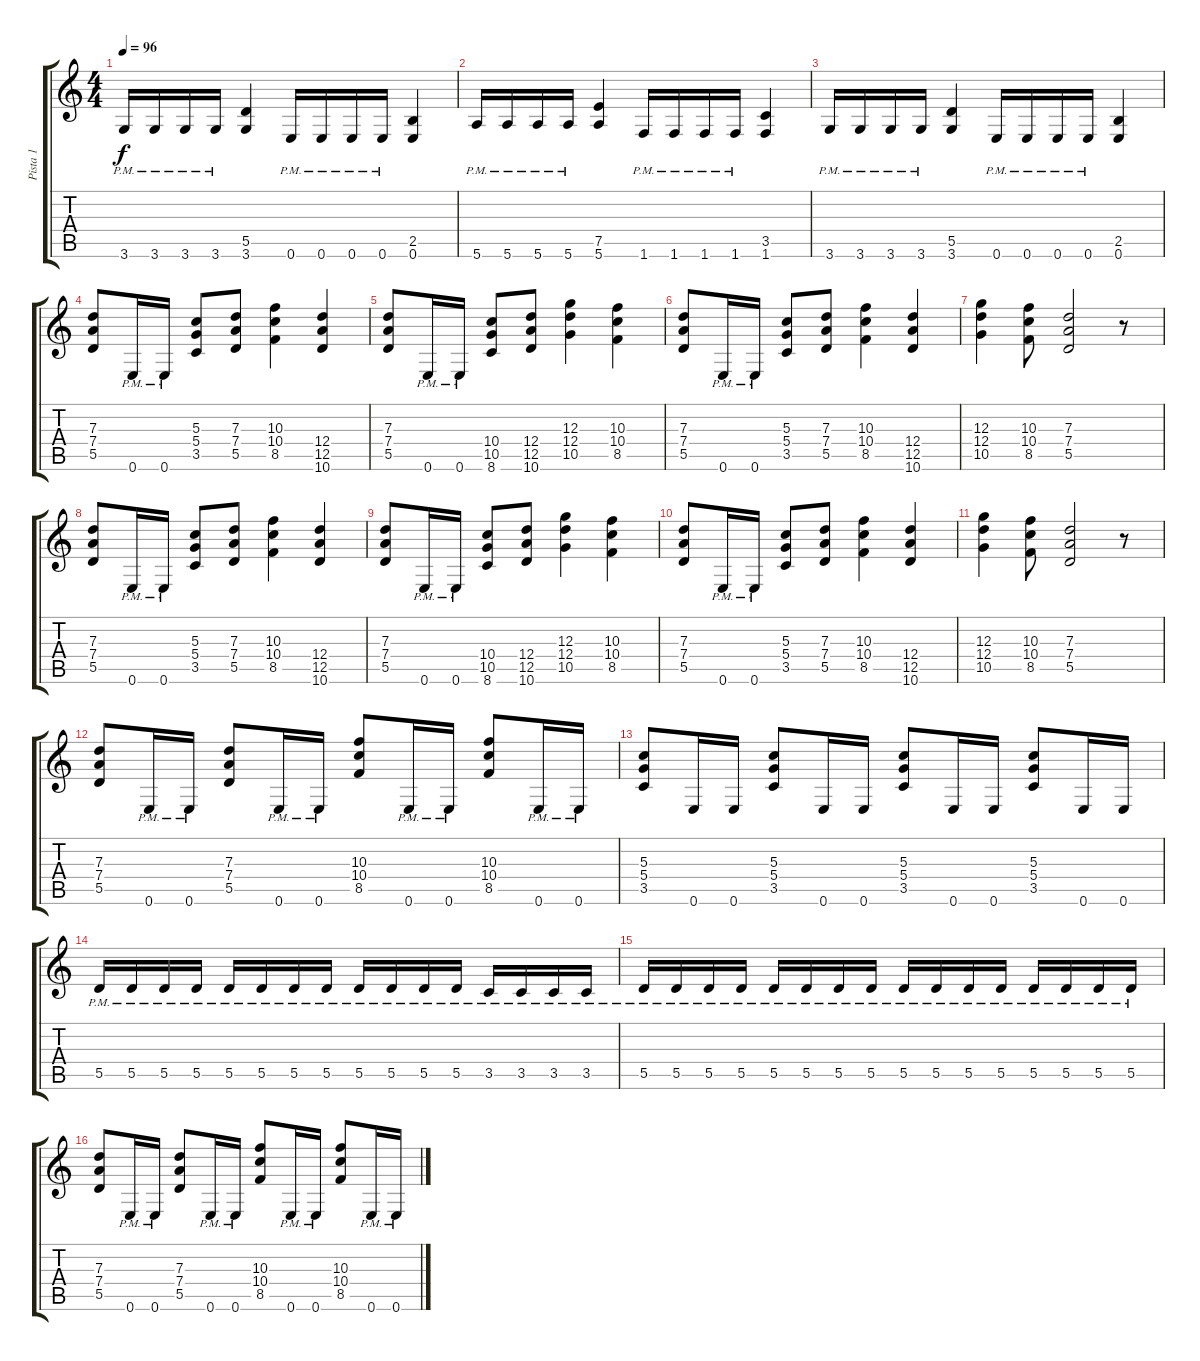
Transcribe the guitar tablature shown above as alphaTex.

\track ("Pista 1" "Pista 1") {instrument overdrivenguitar}
\staff {score tabs}
\tuning (E4 B3 G3 D3 A2 E2) {hide}
\ts (4 4)
\tempo 96
\clef g2
\ks c
3.6{pm}.16{dy f} 3.6{pm}.16 3.6{pm}.16 3.6{pm}.16 (5.5 3.6).4 0.6{pm}.16 0.6{pm}.16 0.6{pm}.16 0.6{pm}.16 (2.5 0.6).4 |
5.6{pm}.16 5.6{pm}.16 5.6{pm}.16 5.6{pm}.16 (7.5 5.6).4 1.6{pm}.16 1.6{pm}.16 1.6{pm}.16 1.6{pm}.16 (3.5 1.6).4 |
3.6{pm}.16 3.6{pm}.16 3.6{pm}.16 3.6{pm}.16 (5.5 3.6).4 0.6{pm}.16 0.6{pm}.16 0.6{pm}.16 0.6{pm}.16 (2.5 0.6).4 |
(7.3 7.4 5.5).8 0.6{pm}.16 0.6{pm}.16 (5.3 5.4 3.5).8 (7.3 7.4 5.5).8 (10.3 10.4 8.5).4 (12.4 12.5 10.6).4 |
(7.3 7.4 5.5).8 0.6{pm}.16 0.6{pm}.16 (10.4 10.5 8.6).8 (12.4 12.5 10.6).8 (12.3 12.4 10.5).4 (10.3 10.4 8.5).4 |
(7.3 7.4 5.5).8 0.6{pm}.16 0.6{pm}.16 (5.3 5.4 3.5).8 (7.3 7.4 5.5).8 (10.3 10.4 8.5).4 (12.4 12.5 10.6).4 |
(12.3 12.4 10.5).4 (10.3 10.4 8.5).8 (7.3 7.4 5.5).2 r.8 |
(7.3 7.4 5.5).8 0.6{pm}.16 0.6{pm}.16 (5.3 5.4 3.5).8 (7.3 7.4 5.5).8 (10.3 10.4 8.5).4 (12.4 12.5 10.6).4 |
(7.3 7.4 5.5).8 0.6{pm}.16 0.6{pm}.16 (10.4 10.5 8.6).8 (12.4 12.5 10.6).8 (12.3 12.4 10.5).4 (10.3 10.4 8.5).4 |
(7.3 7.4 5.5).8 0.6{pm}.16 0.6{pm}.16 (5.3 5.4 3.5).8 (7.3 7.4 5.5).8 (10.3 10.4 8.5).4 (12.4 12.5 10.6).4 |
(12.3 12.4 10.5).4 (10.3 10.4 8.5).8 (7.3 7.4 5.5).2 r.8 |
(7.3 7.4 5.5).8 0.6{pm}.16 0.6{pm}.16 (7.3 7.4 5.5).8 0.6{pm}.16 0.6{pm}.16 (10.3 10.4 8.5).8 0.6{pm}.16 0.6{pm}.16 (10.3 10.4 8.5).8 0.6{pm}.16 0.6{pm}.16 |
(5.3 5.4 3.5).8 0.6.16 0.6.16 (5.3 5.4 3.5).8 0.6.16 0.6.16 (5.3 5.4 3.5).8 0.6.16 0.6.16 (5.3 5.4 3.5).8 0.6.16 0.6.16 |
5.5{pm}.16 5.5{pm}.16 5.5{pm}.16 5.5{pm}.16 5.5{pm}.16 5.5{pm}.16 5.5{pm}.16 5.5{pm}.16 5.5{pm}.16 5.5{pm}.16 5.5{pm}.16 5.5{pm}.16 3.5{pm}.16 3.5{pm}.16 3.5{pm}.16 3.5{pm}.16 |
5.5{pm}.16 5.5{pm}.16 5.5{pm}.16 5.5{pm}.16 5.5{pm}.16 5.5{pm}.16 5.5{pm}.16 5.5{pm}.16 5.5{pm}.16 5.5{pm}.16 5.5{pm}.16 5.5{pm}.16 5.5{pm}.16 5.5{pm}.16 5.5{pm}.16 5.5{pm}.16 |
(7.3 7.4 5.5).8 0.6{pm}.16 0.6{pm}.16 (7.3 7.4 5.5).8 0.6{pm}.16 0.6{pm}.16 (10.3 10.4 8.5).8 0.6{pm}.16 0.6{pm}.16 (10.3 10.4 8.5).8 0.6{pm}.16 0.6{pm}.16
